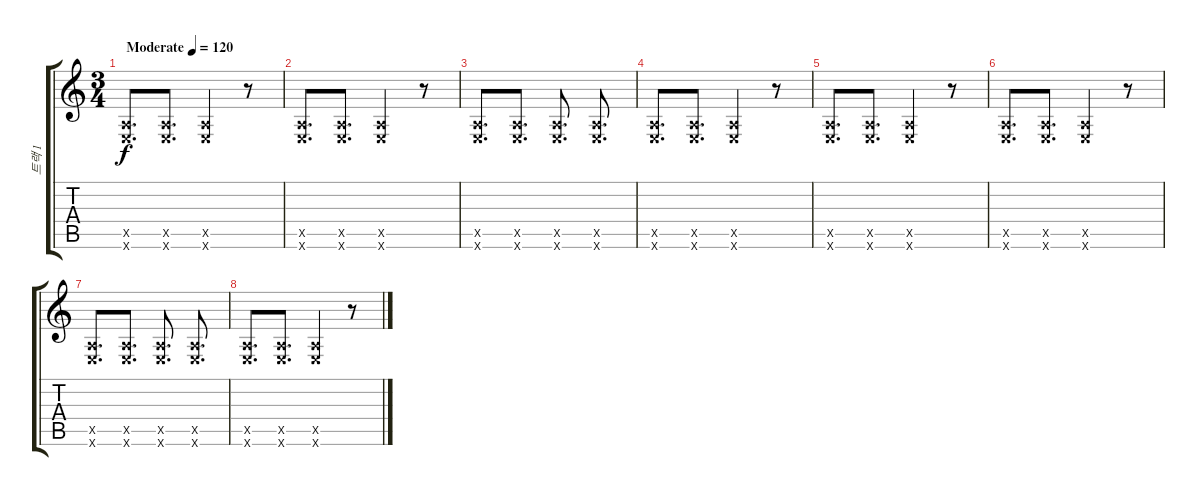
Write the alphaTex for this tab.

\track ("트랙 1" "트랙 1") {instrument acousticguitarsteel}
\staff {score tabs}
\tuning (E4 B3 G3 D3 A2 E2) {hide}
\ts (3 4)
\tempo (120 "Moderate")
\clef g2
\ks c
(0.5{x} 0.6{x}).8{d dy f instrument acousticguitarsteel} (0.5{x} 0.6{x}).8{d} (0.5{x} 0.6{x}).4 r.8 |
(0.5{x} 0.6{x}).8{d} (0.5{x} 0.6{x}).8{d} (0.5{x} 0.6{x}).4 r.8 |
(0.5{x} 0.6{x}).8{d} (0.5{x} 0.6{x}).8{d} (0.5{x} 0.6{x}).8{d} (0.5{x} 0.6{x}).8{d} |
(0.5{x} 0.6{x}).8{d} (0.5{x} 0.6{x}).8{d} (0.5{x} 0.6{x}).4 r.8 |
(0.5{x} 0.6{x}).8{d} (0.5{x} 0.6{x}).8{d} (0.5{x} 0.6{x}).4 r.8 |
(0.5{x} 0.6{x}).8{d} (0.5{x} 0.6{x}).8{d} (0.5{x} 0.6{x}).4 r.8 |
(0.5{x} 0.6{x}).8{d} (0.5{x} 0.6{x}).8{d} (0.5{x} 0.6{x}).8{d} (0.5{x} 0.6{x}).8{d} |
(0.5{x} 0.6{x}).8{d} (0.5{x} 0.6{x}).8{d} (0.5{x} 0.6{x}).4 r.8
